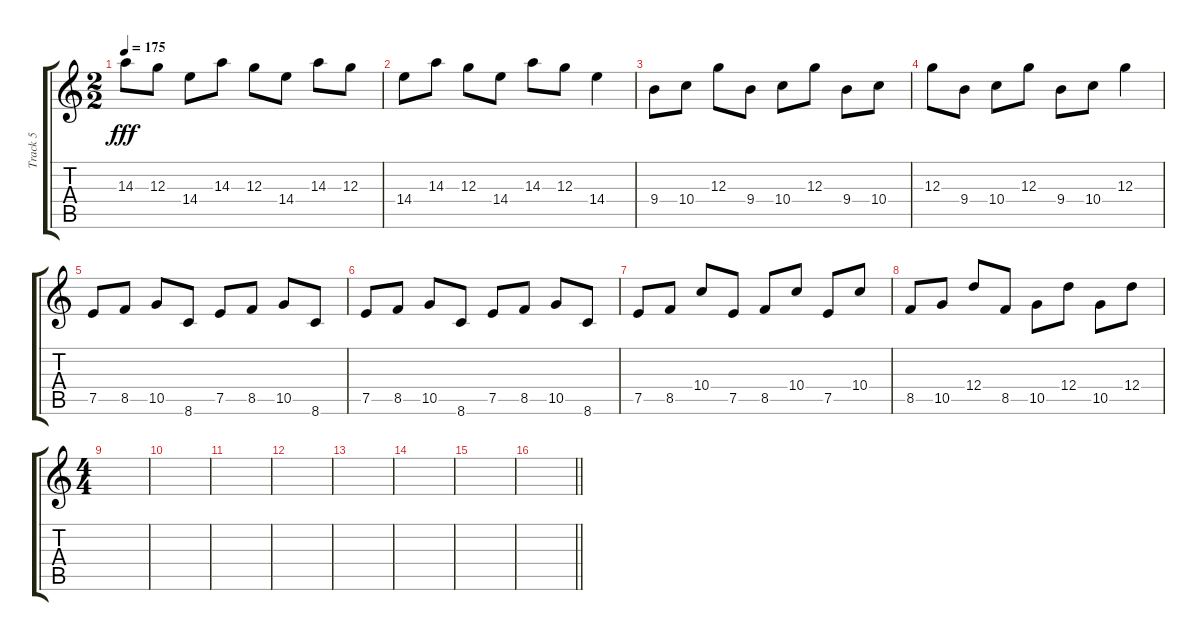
\track ("Track 5" "Track 5") {instrument overdrivenguitar}
\staff {score tabs}
\tuning (E4 B3 G3 D3 A2 E2) {hide}
\ts (2 2)
\tempo 175
\clef g2
\ks c
14.3.8{dy fff} 12.3.8 14.4.8 14.3.8 12.3.8 14.4.8 14.3.8 12.3.8 |
14.4.8 14.3.8 12.3.8 14.4.8 14.3.8 12.3.8 14.4.4 |
9.4.8 10.4.8 12.3.8 9.4.8 10.4.8 12.3.8 9.4.8 10.4.8 |
12.3.8 9.4.8 10.4.8 12.3.8 9.4.8 10.4.8 12.3.4 |
7.5.8 8.5.8 10.5.8 8.6.8 7.5.8 8.5.8 10.5.8 8.6.8 |
7.5.8 8.5.8 10.5.8 8.6.8 7.5.8 8.5.8 10.5.8 8.6.8 |
7.5.8 8.5.8 10.4.8 7.5.8 8.5.8 10.4.8 7.5.8 10.4.8 |
8.5.8 10.5.8 12.4.8 8.5.8 10.5.8 12.4.8 10.5.8 12.4.8 |
\ts (4 4)
|
|
|
|
|
|
|
\barLineRight lightlight
